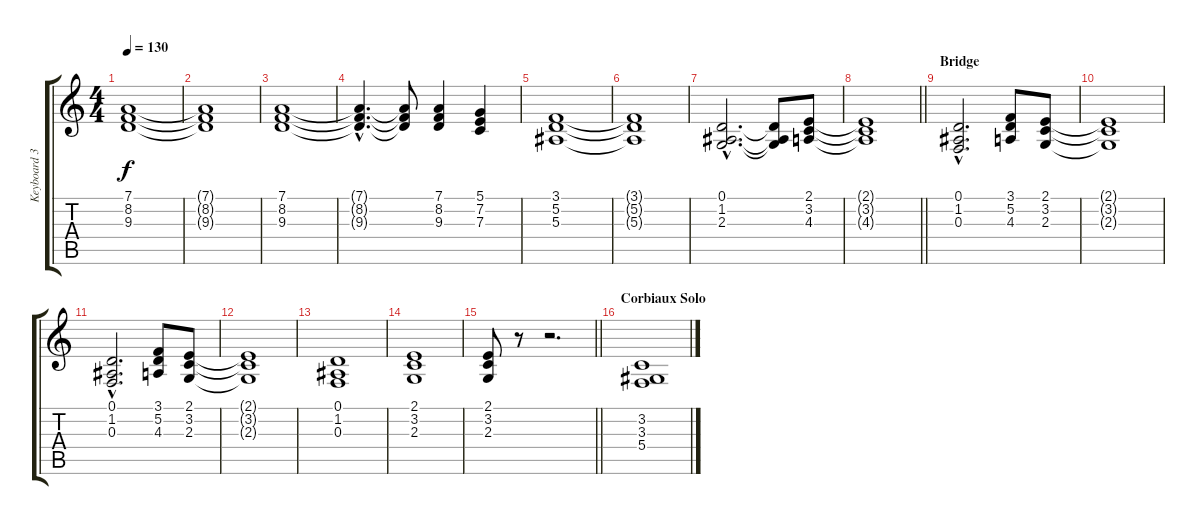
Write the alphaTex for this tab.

\track ("Keyboard 3" "Keyboard 3") {instrument stringensemble1}
\staff {score tabs}
\tuning (D4 A3 F3 C3 G2 D2) {hide}
\ts (4 4)
\tempo 130
\clef g2
\ks c
(7.1 8.2 9.3).1{dy f} |
(7.1{t} 8.2{t} 9.3{t}).1 |
(7.1 8.2 9.3).1 |
(7.1{hac t} 8.2{hac t} 9.3{hac t}).4{d} (7.1{t} 8.2{t} 9.3{t}).8 (7.1 8.2 9.3).4 (5.1 7.2 7.3).4 |
(3.1 5.2 5.3).1 |
(3.1{t} 5.2{t} 5.3{t}).1 |
(0.1{hac} 1.2{hac} 2.3{hac}).2{d} (0.1{t} 1.2{t} 2.3{t}).8 (2.1 3.2 4.3).8 |
\barLineRight lightlight
(2.1{t} 3.2{t} 4.3{t}).1 |
\section ("" "Bridge")
(0.1{hac} 1.2{hac} 0.3{hac}).2{d} (3.1 5.2 4.3).8 (2.1 3.2 2.3).8 |
(2.1{t} 3.2{t} 2.3{t}).1 |
(0.1{hac} 1.2{hac} 0.3{hac}).2{d} (3.1 5.2 4.3).8 (2.1 3.2 2.3).8 |
(2.1{t} 3.2{t} 2.3{t}).1 |
(0.1 1.2 0.3).1 |
(2.1 3.2 2.3).1 |
\barLineRight lightlight
(2.1 3.2 2.3).8 r.8 r.2{d} |
\section ("" "Corbiaux Solo")
(3.2 3.3 5.4).1{volume 10 balance 8 instrument stringensemble1}
